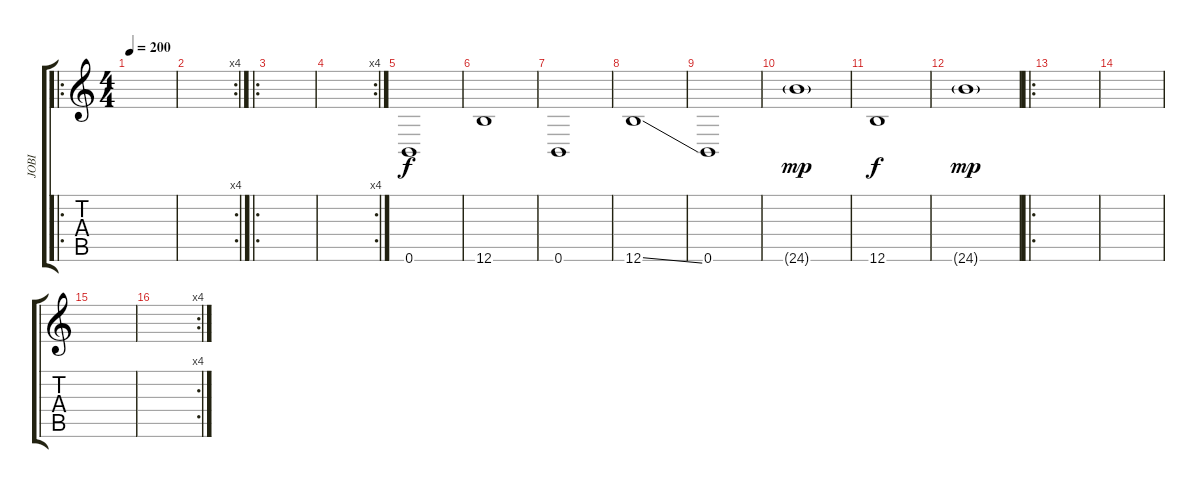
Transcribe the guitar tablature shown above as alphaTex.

\track ("JOBI" "JOBI") {instrument distortionguitar}
\staff {score tabs}
\tuning (Db4 Ab3 E3 B2 Gb2 B1) {hide}
\ro
\ts (4 4)
\tempo 200
\clef g2
\ks c
|
\rc 4
|
\ro
|
\rc 4
|
0.6.1 |
12.6.1 |
0.6.1 |
12.6{ss}.1 |
0.6.1 |
24.6{g}.1{dy mp} |
12.6.1{dy f} |
24.6{g}.1{dy mp} |
\ro
|
|
|
\rc 4
